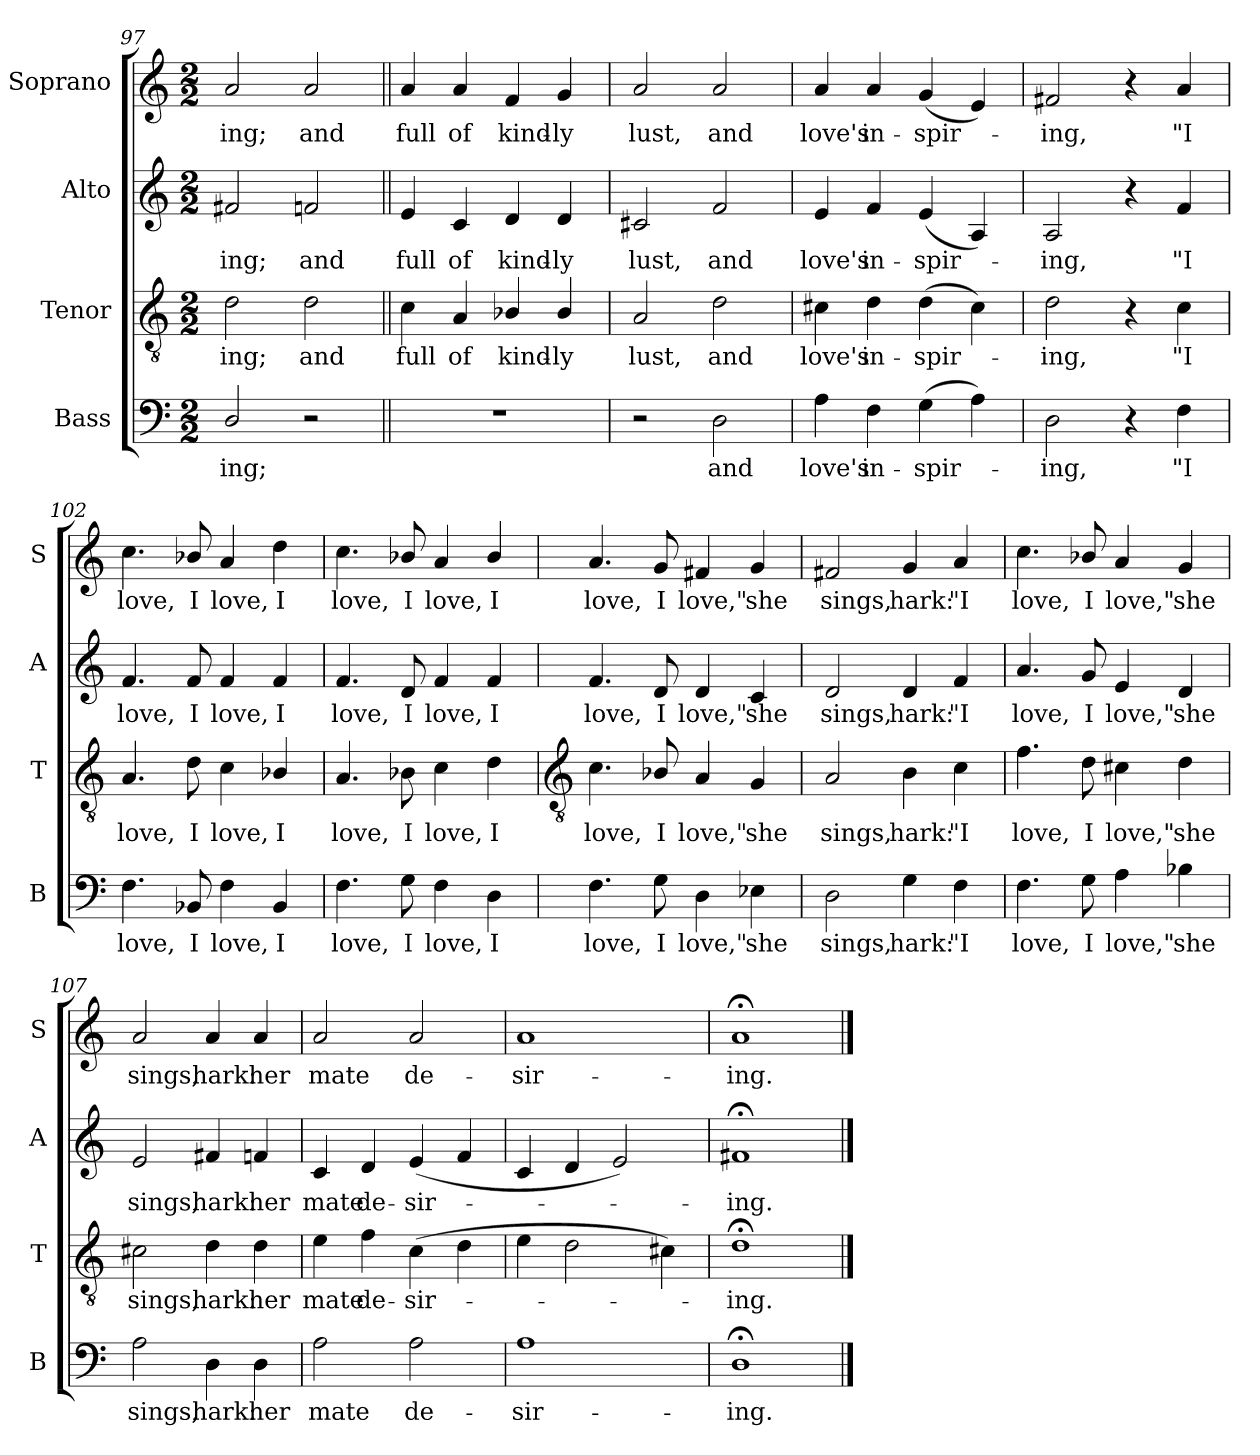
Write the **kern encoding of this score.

**kern	**text	**kern	**text	**kern	**text	**kern	**text
*part4	*part4	*part3	*part3	*part2	*part2	*part1	*part1
*staff4	*staff4	*staff3	*staff3	*staff2	*staff2	*staff1	*staff1
*I"Bass	*	*I"Tenor	*	*I"Alto	*	*I"Soprano	*
*I'B	*	*I'T	*	*I'A	*	*I'S	*
*clefF4	*	*clefGv2	*	*clefG2	*	*clefG2	*
*k[]	*	*k[]	*	*k[]	*	*k[]	*
*C:	*	*C:	*	*C:	*	*C:	*
*M2/2	*	*M2/2	*	*M2/2	*	*M2/2	*
=97	=97	=97	=97	=97	=97	=97	=97
!	!LO:LY:b	!	!LO:LY:b	!	!LO:LY:b	!	!LO:LY:b
2D/	-ing;	2d	ing;	2f#X	ing;	2a	-ing;
!	!	!	!LO:LY:b	!	!LO:LY:b	!	!LO:LY:b
2r	.	2d	and	2fn	and	2a	and
=98||	=98||	=98||	=98||	=98||	=98||	=98||	=98||
!	!	!	!LO:LY:b	!	!LO:LY:b	!	!LO:LY:b
1r	.	4c	full	4e	full	4a	full
!	!	!	!LO:LY:b	!	!LO:LY:b	!	!LO:LY:b
.	.	4A	of	4c	of	4a	of
!	!	!	!LO:LY:b	!	!LO:LY:b	!	!LO:LY:b
.	.	4B-X/	kind-	4d	kind-	4f	kind-
!	!	!	!LO:LY:b	!	!LO:LY:b	!	!LO:LY:b
.	.	4B-/	-ly	4d	-ly	4g	-ly
=99	=99	=99	=99	=99	=99	=99	=99
!	!	!	!LO:LY:b	!	!LO:LY:b	!	!LO:LY:b
2r	.	2A	lust,	2c#X	lust,	2a	lust,
!	!LO:LY:b	!	!LO:LY:b	!	!LO:LY:b	!	!LO:LY:b
2D	and	2d	and	2f	and	2a	and
=100	=100	=100	=100	=100	=100	=100	=100
!	!LO:LY:b	!	!LO:LY:b	!	!LO:LY:b	!	!LO:LY:b
4A	love's	4c#X	love's	4e	love's	4a	love's
!	!LO:LY:b	!	!LO:LY:b	!	!LO:LY:b	!	!LO:LY:b
4F	in-	4d	in-	4f	in-	4a	in-
!	!LO:LY:b	!	!LO:LY:b	!	!LO:LY:b	!	!LO:LY:b
(>4G	-spir-	(>4d	-spir-	(4e	-spir-	(<4g	-spir-
4A)	.	4c#)	.	4A)	.	4e)	.
=101	=101	=101	=101	=101	=101	=101	=101
!	!LO:LY:b	!	!LO:LY:b	!	!LO:LY:b	!	!LO:LY:b
2D	ing,	2d	ing,	2A	ing,	2f#X	ing,
4r	.	4r	.	4r	.	4r	.
!	!LO:LY:b	!	!LO:LY:b	!	!LO:LY:b	!	!LO:LY:b
4F	"I	4c	"I	4f	"I	4a	"I
=102	=102	=102	=102	=102	=102	=102	=102
!	!LO:LY:b	!	!LO:LY:b	!	!LO:LY:b	!	!LO:LY:b
4.F	love,	4.A	love,	4.f	love,	4.cc	love,
!	!LO:LY:b	!	!LO:LY:b	!	!LO:LY:b	!	!LO:LY:b
8BB-X	I	8d	I	8f	I	8b-X/	I
!	!LO:LY:b	!	!LO:LY:b	!	!LO:LY:b	!	!LO:LY:b
4F	love,	4c	love,	4f	love,	4a	love,
!	!LO:LY:b	!	!LO:LY:b	!	!LO:LY:b	!	!LO:LY:b
4BB-	I	4B-X/	I	4f	I	4dd	I
=103	=103	=103	=103	=103	=103	=103	=103
!	!LO:LY:b	!	!LO:LY:b	!	!LO:LY:b	!	!LO:LY:b
4.F	love,	4.A	love,	4.f	love,	4.cc	love,
!	!LO:LY:b	!	!LO:LY:b	!	!LO:LY:b	!	!LO:LY:b
8G	I	8B-X	I	8d	I	8b-X/	I
!	!LO:LY:b	!	!LO:LY:b	!	!LO:LY:b	!	!LO:LY:b
4F	love,	4c	love,	4f	love,	4a	love,
!	!LO:LY:b	!	!LO:LY:b	!	!LO:LY:b	!	!LO:LY:b
4D	I	4d	I	4f	I	4b-/	I
!!LO:LB:g=z
=104	=104	=104	=104	=104	=104	=104	=104
*	*	*clefGv2	*	*	*	*	*
!	!LO:LY:b	!	!LO:LY:b	!	!LO:LY:b	!	!LO:LY:b
4.F	love,	4.c	love,	4.f	love,	4.a	love,
!	!LO:LY:b	!	!LO:LY:b	!	!LO:LY:b	!	!LO:LY:b
8G	I	8B-X/	I	8d	I	8g	I
!	!LO:LY:b	!	!LO:LY:b	!	!LO:LY:b	!	!LO:LY:b
4D	love,"	4A	love,"	4d	love,"	4f#X	love,"
!	!LO:LY:b	!	!LO:LY:b	!	!LO:LY:b	!	!LO:LY:b
4E-X	she	4G	she	4c	she	4g	she
=105	=105	=105	=105	=105	=105	=105	=105
!	!LO:LY:b	!	!LO:LY:b	!	!LO:LY:b	!	!LO:LY:b
2D	sings,	2A	sings,	2d	sings,	2f#X	sings,
!	!LO:LY:b	!	!LO:LY:b	!	!LO:LY:b	!	!LO:LY:b
4G	hark:	4B	hark:	4d	hark:	4g	hark:
!	!LO:LY:b	!	!LO:LY:b	!	!LO:LY:b	!	!LO:LY:b
4F	"I	4c	"I	4f	"I	4a	"I
=106	=106	=106	=106	=106	=106	=106	=106
!	!LO:LY:b	!	!LO:LY:b	!	!LO:LY:b	!	!LO:LY:b
4.F	love,	4.f	love,	4.a	love,	4.cc	love,
!	!LO:LY:b	!	!LO:LY:b	!	!LO:LY:b	!	!LO:LY:b
8G	I	8d	I	8g	I	8b-X/	I
!	!LO:LY:b	!	!LO:LY:b	!	!LO:LY:b	!	!LO:LY:b
4A	love,"	4c#X	love,"	4e	love,"	4a	love,"
!	!LO:LY:b	!	!LO:LY:b	!	!LO:LY:b	!	!LO:LY:b
4B-X	she	4d	she	4d	she	4g	she
=107	=107	=107	=107	=107	=107	=107	=107
!	!LO:LY:b	!	!LO:LY:b	!	!LO:LY:b	!	!LO:LY:b
2A	sings,	2c#X	sings,	2e	sings,	2a	sings,
!	!LO:LY:b	!	!LO:LY:b	!	!LO:LY:b	!	!LO:LY:b
4D	hark:	4d	hark:	4f#X	hark:	4a	hark:
!	!LO:LY:b	!	!LO:LY:b	!	!LO:LY:b	!	!LO:LY:b
4D	her	4d	her	4fn	her	4a	her
=108	=108	=108	=108	=108	=108	=108	=108
!	!LO:LY:b	!	!LO:LY:b	!	!LO:LY:b	!	!LO:LY:b
2A	mate	4e	mate	4c	mate	2a	mate
!	!	!	!LO:LY:b	!	!LO:LY:b	!	!
.	.	4f	de-	4d	de-	.	.
!	!LO:LY:b	!	!LO:LY:b	!	!LO:LY:b	!	!LO:LY:b
2A	de-	(>4c	-sir-	(<4e	-sir-	2a	de-
.	.	4d	.	4f	.	.	.
=109	=109	=109	=109	=109	=109	=109	=109
!	!LO:LY:b	!	!	!	!	!	!LO:LY:b
1A	-sir-	4e	.	4c	.	1a	-sir-
.	.	2d	.	4d	.	.	.
.	.	.	.	2e)	.	.	.
.	.	4c#X)	.	.	.	.	.
=110	=110	=110	=110	=110	=110	=110	=110
!	!LO:LY:b	!	!LO:LY:b	!	!LO:LY:b	!	!LO:LY:b
1D;<	-ing.	1d;<	ing.	1f#X;<	ing.	1a;<	-ing.
==	==	==	==	==	==	==	==
*-	*-	*-	*-	*-	*-	*-	*-
